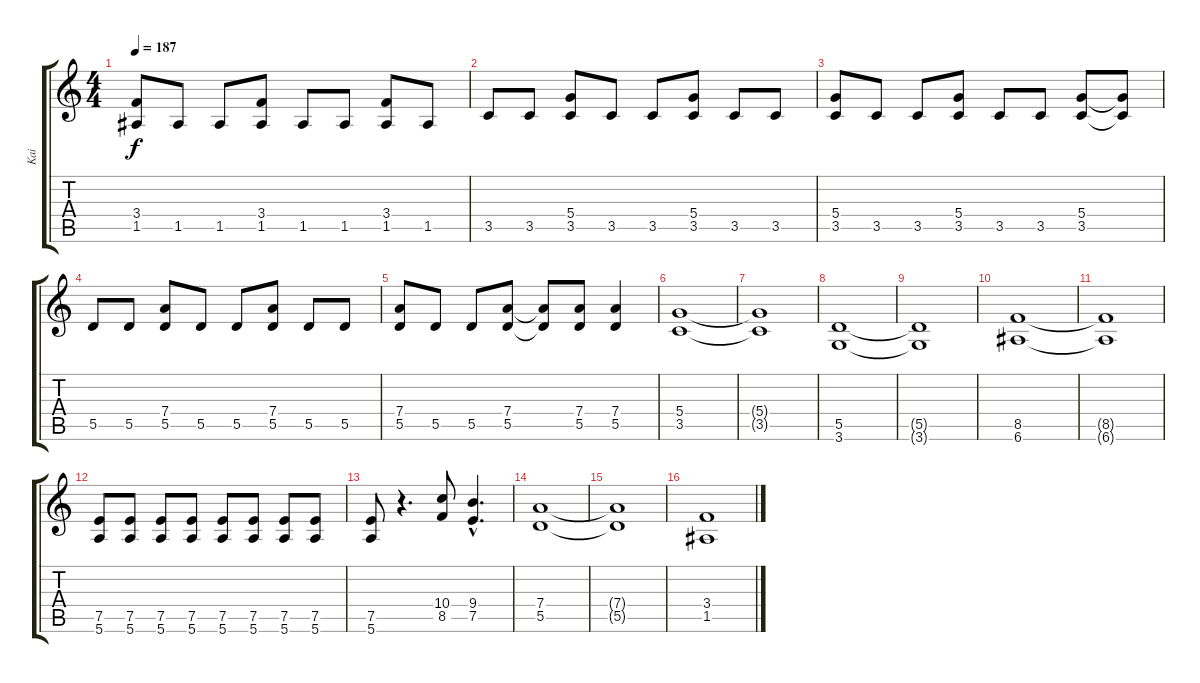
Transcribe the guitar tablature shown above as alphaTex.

\track ("Kai" "Kai") {instrument overdrivenguitar}
\staff {score tabs}
\tuning (E4 B3 G3 D3 A2 E2) {hide}
\ts (4 4)
\tempo 187
\clef g2
\ks c
(3.4 1.5).8{dy f} 1.5.8 1.5.8 (3.4 1.5).8 1.5.8 1.5.8 (3.4 1.5).8 1.5.8 |
3.5.8 3.5.8 (5.4 3.5).8 3.5.8 3.5.8 (5.4 3.5).8 3.5.8 3.5.8 |
(5.4 3.5).8 3.5.8 3.5.8 (5.4 3.5).8 3.5.8 3.5.8 (5.4 3.5).8 (5.4{t} 3.5{t}).8 |
5.5.8 5.5.8 (7.4 5.5).8 5.5.8 5.5.8 (7.4 5.5).8 5.5.8 5.5.8 |
(7.4 5.5).8 5.5.8 5.5.8 (7.4 5.5).8 (7.4{t} 5.5{t}).8 (7.4 5.5).8 (7.4 5.5).4 |
(5.4 3.5).1 |
(5.4{t} 3.5{t}).1 |
(5.5 3.6).1 |
(5.5{t} 3.6{t}).1 |
(8.5 6.6).1 |
(8.5{t} 6.6{t}).1 |
(7.5 5.6).8 (7.5 5.6).8 (7.5 5.6).8 (7.5 5.6).8 (7.5 5.6).8 (7.5 5.6).8 (7.5 5.6).8 (7.5 5.6).8 |
(7.5 5.6).8 r.4{d} (10.4 8.5).8 (9.4{hac} 7.5{hac}).4{d} |
(7.4 5.5).1 |
(7.4{t} 5.5{t}).1 |
(3.4 1.5).1
